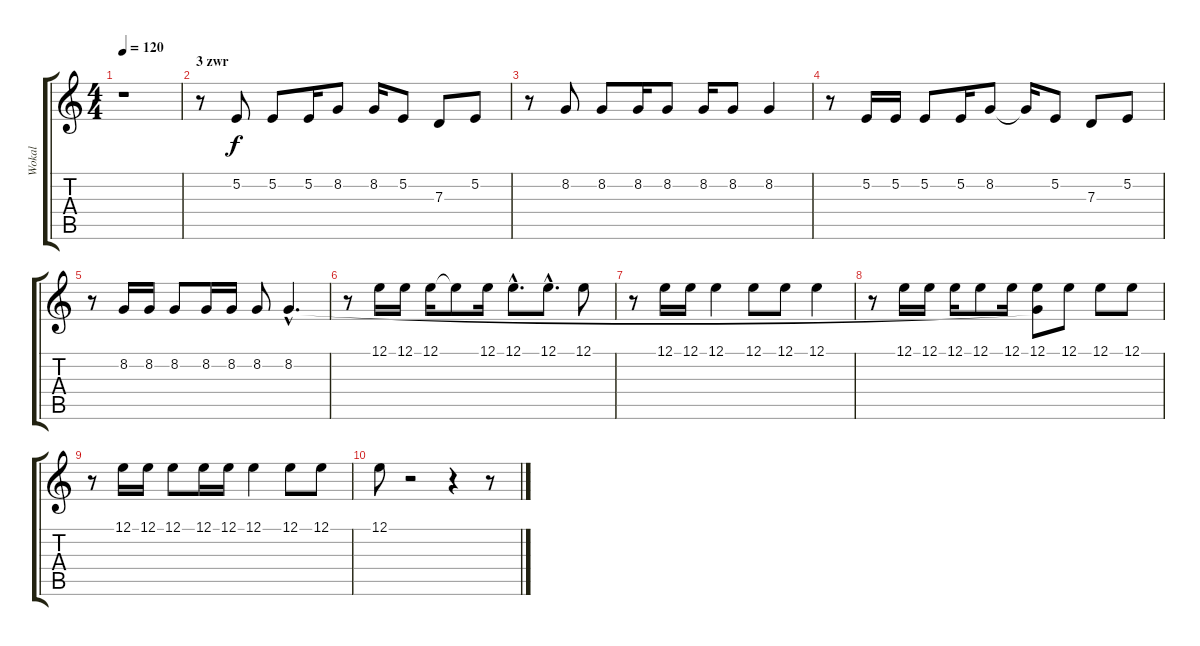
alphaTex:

\track ("Wokal" "Wokal") {instrument lead1square}
\staff {score tabs}
\tuning (E4 B3 G3 D3 A2 E2) {hide}
\ts (4 4)
\tempo 120
\clef g2
\ks c
r.1{dy f} |
\section ("" "3 zwr")
r.8 5.2.8 5.2.8 5.2.16 8.2.8 8.2.16 5.2.8 7.3.8 5.2.8 |
r.8 8.2.8 8.2.8 8.2.16 8.2.8 8.2.16 8.2.8 8.2.4 |
r.8 5.2.16 5.2.16 5.2.8 5.2.16 8.2.8 8.2{t}.16 5.2.8 7.3.8 5.2.8 |
r.8 8.2.16 8.2.16 8.2.8 8.2.16 8.2.16 8.2.8 8.2{hac}.4{d} |
r.8 12.1.16 12.1.16 12.1.16 12.1{t}.8 12.1.16 12.1{hac}.8{d} 12.1{hac}.8{d} 12.1.8 |
r.8 12.1.16 12.1.16 12.1.4 12.1.8 12.1.8 12.1.4 |
r.8 12.1.16 12.1.16 12.1.16 12.1.8 12.1.16 (12.1 8.2{t}).8 12.1.8 12.1.8 12.1.8 |
r.8 12.1.16 12.1.16 12.1.8 12.1.16 12.1.16 12.1.4 12.1.8 12.1.8 |
12.1.8 r.2 r.4 r.8
